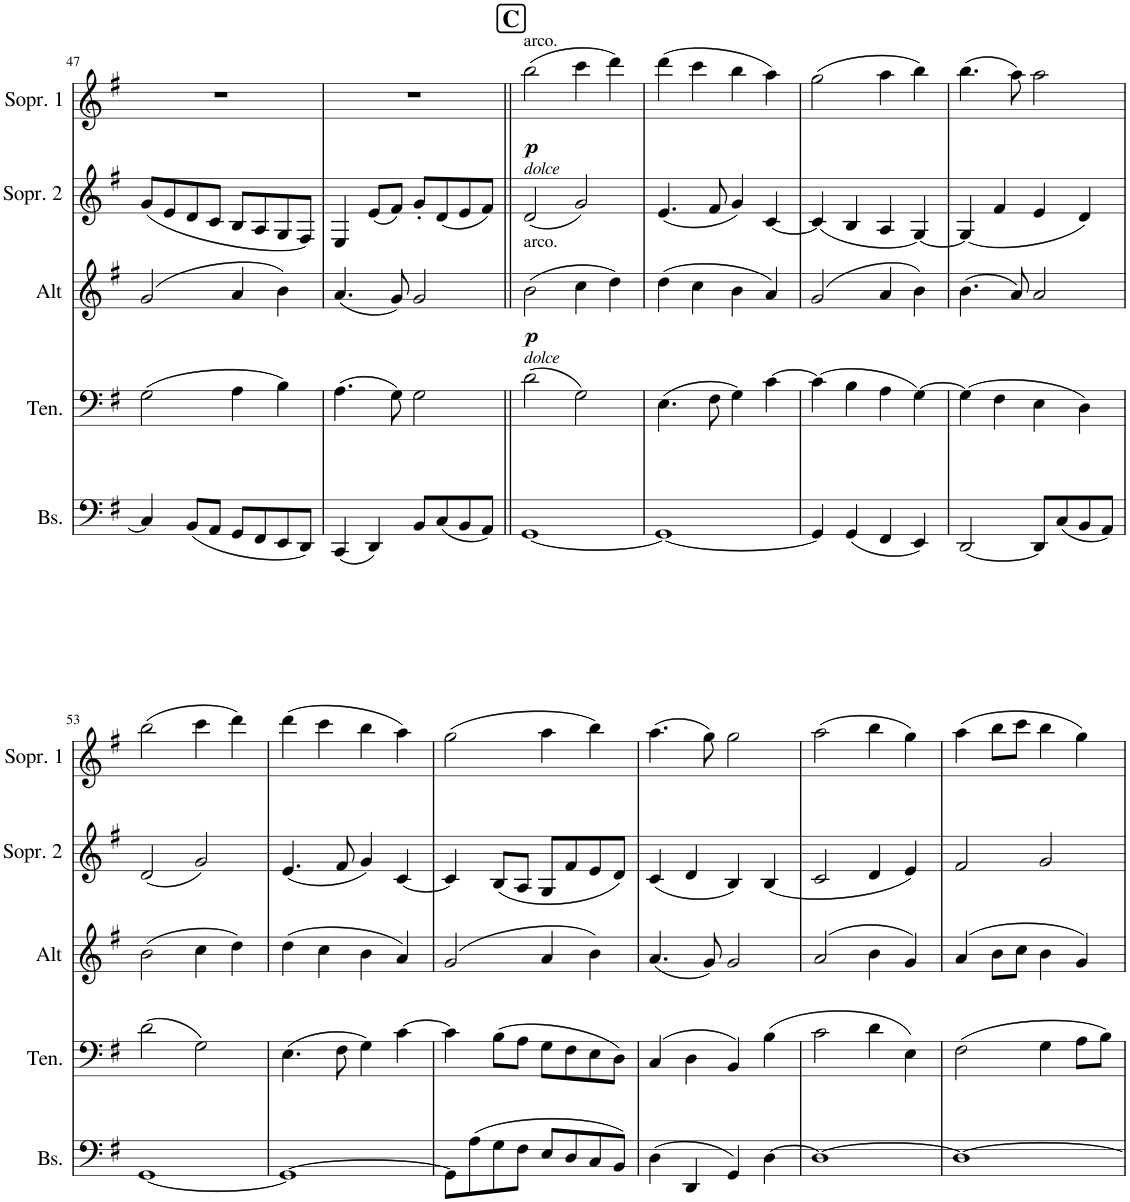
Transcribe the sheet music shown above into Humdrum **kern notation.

**kern	**kern	**kern	**dynam	**kern	**kern	**dynam
*part5	*part4	*part3	*part3	*part2	*part1	*part1
*staff5	*staff4	*staff3	*staff3	*staff2	*staff1	*staff1
*I"Bass	*I"Tenor	*I"Alt	*	*I"Sopran 2	*I"Sopran 1	*
*I'Bs.	*I'Ten.	*I'Alt	*	*I'Sopr. 2	*I'Sopr. 1	*
!!LO:PB:g=z
*clefF4	*clefF4	*clefG2	*	*clefG2	*clefG2	*
*ITrd12c21	*	*ITrd1c2	*	*ITrd1c2	*	*
*k[f#]	*k[f#]	*k[f#]	*	*k[f#]	*k[f#]	*
*M4/4	*M4/4	*M4/4	*	*M4/4	*M4/4	*
*met(c)	*met(c)	*met(c)	*	*met(c)	*met(c)	*
=47	=47	=47	=47	=47	=47	=47
4C/]	(2G\	(2g/	.	(8g/L	1r	.
.	.	.	.	8e/	.	.
(8BB^/L	.	.	.	8d/	.	.
8AA^/J	.	.	.	8c/J	.	.
8GG^/L	4A\	4a/	.	8B/L	.	.
8FF#^/	.	.	.	8A/	.	.
8EE^/	4B\)	4b\)	.	8G/	.	.
8DD^/J)	.	.	.	8F#/J)	.	.
=48	=48	=48	=48	=48	=48	=48
(4CC/	(4.A\	(4.a/	.	4E/	1r	.
4DD/)	.	.	.	(8e/L	.	.
.	8G^\)	8g^/)	.	8f#/J)	.	.
8BB^/L	2G\	2g/	.	8g'/L	.	.
(8C^/	.	.	.	(8d/	.	.
8BB^/	.	.	.	8e/	.	.
8AA^/J)	.	.	.	8f#/J)	.	.
!!LO:REH:place=s1:a:B:cj:fs=14:t=C
=49||	=49||	=49||	=49||	=49||	=49||	=49||
!	!	!	!	!	!LO:TX:b:i:t=dolce	!
!	!	!	!	!	!LO:TX:a:t=arco.	!
!	!	!LO:TX:b:i:t=dolce	!	!	!	!
!	!	!LO:TX:a:t=arco.	!	!	!	!
!	!	!	!LO:DY:b	!	!	!LO:DY:b
[1GG	(2d\	(2b\	p	(2d/	(2bb\	p
.	2G\)	4cc\	.	2g/)	4ccc\	.
.	.	4dd\)	.	.	4ddd\)	.
=50	=50	=50	=50	=50	=50	=50
1GG_	(4.E\	(4dd\	.	(4.e/	(4ddd\	.
.	.	4cc\	.	.	4ccc\	.
.	8F#^\	.	.	8f#^/	.	.
.	4G\)	4b\	.	4g/)	4bb\	.
.	[4c\	4a/)	.	[4c/	4aa\)	.
=51	=51	=51	=51	=51	=51	=51
4GG/]	(4c\]	(2g/	.	(4c/]	(2gg\	.
(4GG/	4B\	.	.	4B/	.	.
4FF#/	4A\	4a/	.	4A/	4aa\	.
4EE/)	[4G\)	4b\)	.	[4G/)	4bb\)	.
=52	=52	=52	=52	=52	=52	=52
[2DD/	(4G\]	(4.b\	.	(4G/]	(4.bb\	.
.	4F#\	.	.	4f#/	.	.
.	.	8a^/)	.	.	8aa^\)	.
8DD/L]	4E\	2a/	.	4e/	2aa\	.
(8C^/	.	.	.	.	.	.
8BB^/	4D\)	.	.	4d/)	.	.
8AA^/J)	.	.	.	.	.	.
!!LO:LB:g=z
=53	=53	=53	=53	=53	=53	=53
[1GG	(2d\	(2b\	.	(2d/	(2bb\	.
.	2G\)	4cc\	.	2g/)	4ccc\	.
.	.	4dd\)	.	.	4ddd\)	.
=54	=54	=54	=54	=54	=54	=54
1GG_	(4.E\	(4dd\	.	(4.e/	(4ddd\	.
.	.	4cc\	.	.	4ccc\	.
.	8F#\	.	.	8f#/	.	.
.	4G\)	4b\	.	4g/)	4bb\	.
.	[4c\	4a/)	.	[4c/	4aa\)	.
=55	=55	=55	=55	=55	=55	=55
8GG\L]	4c\]	(2g/	.	4c/]	(2gg\	.
(8A^\	.	.	.	.	.	.
8G^\	(8B^\L	.	.	(8B^/L	.	.
8F#^\J	8A^\J	.	.	8A^/J	.	.
8E^/L	8G^\L	4a/	.	8G^/L	4aa\	.
8D^/	8F#^\	.	.	8f#^/	.	.
8C^/	8E^\	4b\)	.	8e^/	4bb\)	.
8BB^/J)	8D^\J)	.	.	8d^/J)	.	.
=56	=56	=56	=56	=56	=56	=56
(4D\	(4C/	(4.a/	.	(4c/	(4.aa\	.
4DD/	4D\	.	.	4d/	.	.
.	.	8g^/)	.	.	8gg^\)	.
4GG/)	4BB/)	2g/	.	4B/)	2gg\	.
[4D\	(4B\	.	.	(4B/	.	.
=57	=57	=57	=57	=57	=57	=57
1D_	2c\	(2a/	.	2c/	(2aa\	.
.	4d\	4b\	.	4d/	4bb\	.
.	4E\)	4g/)	.	4e/)	4gg\)	.
=58	=58	=58	=58	=58	=58	=58
1D_	(2F#\	(4a/	.	2f#/	(4aa\	.
.	.	8b^\L	.	.	8bb^\L	.
.	.	8cc^\J	.	.	8ccc^\J	.
.	4G\	4b\	.	2g/	4bb\	.
.	8A^\L	4g/)	.	.	4gg\)	.
.	8B^\J)	.	.	.	.	.
=	=	=	=	=	=	=
*-	*-	*-	*-	*-	*-	*-
